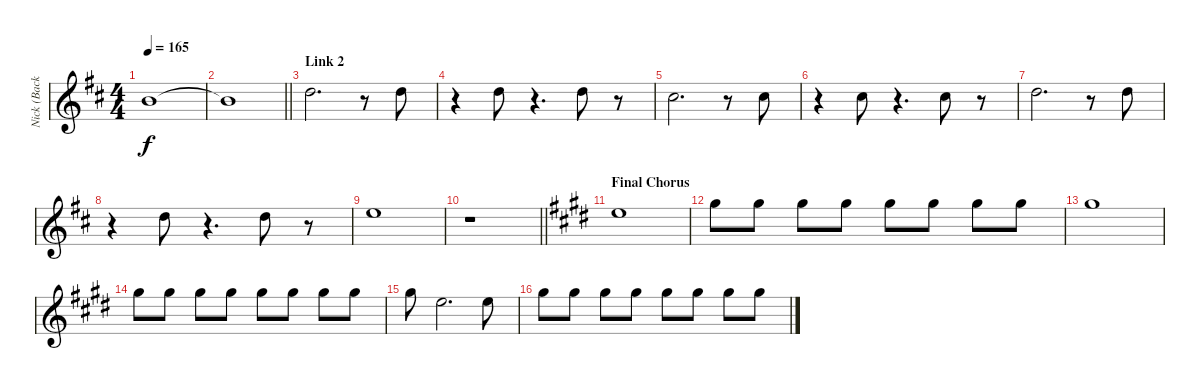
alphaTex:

\track ("Nick (Backing Vocals)" "Nick (Back") {instrument acousticguitarnylon}
\staff {score}
\tuning (E4 B3 G3 D3 A2 E2) {hide}
\ts (4 4)
\tempo 165
\clef g2
\ks d
0.2.1{dy f} |
\barLineRight lightlight
0.2{t}.1 |
\section ("" "Link 2")
3.2.2{d} r.8 3.2.8 |
r.4 3.2.8 r.4{d} 3.2.8 r.8 |
2.2.2{d} r.8 2.2.8 |
r.4 2.2.8 r.4{d} 2.2.8 r.8 |
3.2.2{d} r.8 3.2.8 |
r.4 3.2.8 r.4{d} 3.2.8 r.8 |
0.1.1 |
\barLineRight lightlight
r.1 |
\section ("" "Final Chorus")
\ks e
0.1.1 |
4.1.8 4.1.8 4.1.8 4.1.8 4.1.8 4.1.8 4.1.8 4.1.8 |
4.1.1 |
4.1.8 4.1.8 4.1.8 4.1.8 4.1.8 4.1.8 4.1.8 4.1.8 |
4.1.8 0.1.2{d} 0.1.8 |
4.1.8 4.1.8 4.1.8 4.1.8 4.1.8 4.1.8 4.1.8 4.1.8
